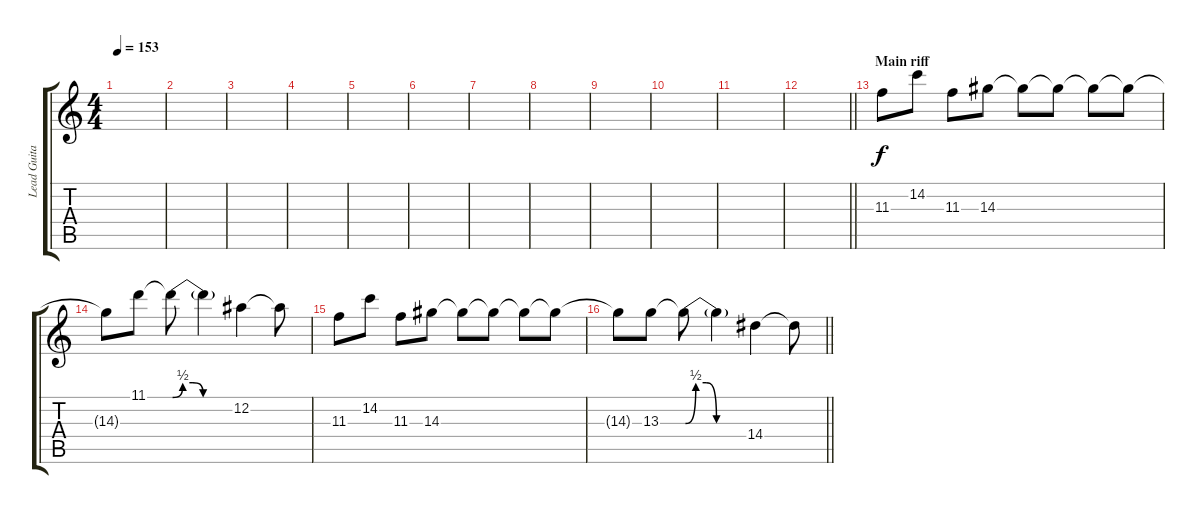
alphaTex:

\track ("Lead Guitar" "Lead Guita") {instrument distortionguitar}
\staff {score tabs}
\tuning (Eb4 Bb3 Gb3 Db3 Ab2 Eb2) {hide}
\ts (4 4)
\tempo 153
\clef g2
\ks c
|
|
|
|
|
|
|
|
|
|
|
\barLineRight lightlight
|
\section ("" "Main riff")
11.3.8{volume 16 instrument distortionguitar} 14.2.8 11.3.8 14.3.8 14.3{t}.8 14.3{t}.8 14.3{t}.8 14.3{t}.8 |
14.3{t}.8 11.1.8 11.1{be (custom 0 0 10 2 20 2 30 0 60 0) t}.8 11.1{t}.4 12.2.4 12.2{t}.8 |
11.3.8 14.2.8 11.3.8 14.3.8 14.3{t}.8 14.3{t}.8 14.3{t}.8 14.3{t}.8 |
\barLineRight lightlight
14.3{t}.8 13.3.8 13.3{be (custom 0 0 10 2 20 2 30 0 60 0) t}.8 13.3{t}.4 14.4.4 14.4{t}.8
